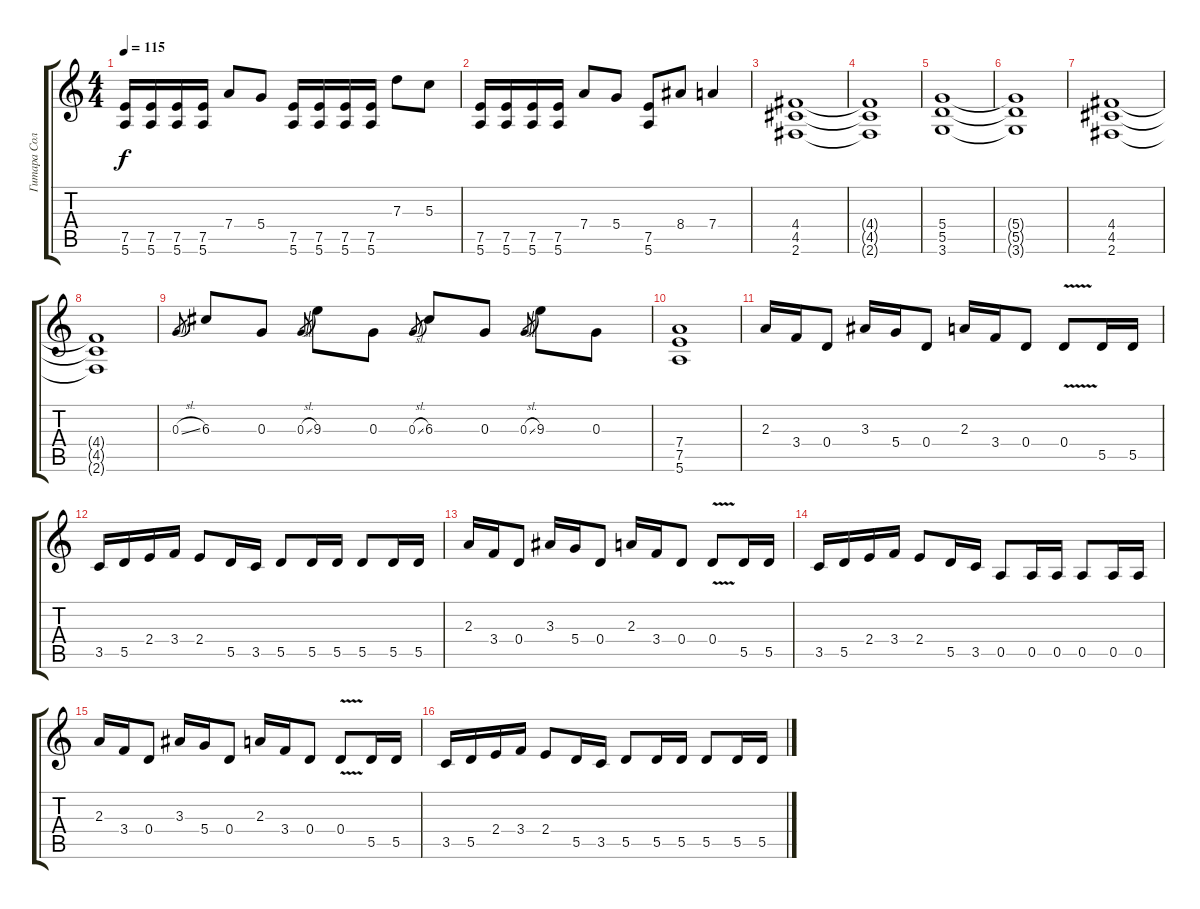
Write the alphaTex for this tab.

\track ("Гитара Соло 2" "Гитара Сол") {instrument overdrivenguitar}
\staff {score tabs}
\tuning (E4 B3 G3 D3 A2 E2) {hide}
\ts (4 4)
\tempo 115
\clef g2
\ks c
(7.5 5.6).16{dy f} (7.5 5.6).16 (7.5 5.6).16 (7.5 5.6).16 7.4.8 5.4.8 (7.5 5.6).16 (7.5 5.6).16 (7.5 5.6).16 (7.5 5.6).16 7.3.8 5.3.8 |
(7.5 5.6).16 (7.5 5.6).16 (7.5 5.6).16 (7.5 5.6).16 7.4.8 5.4.8 (7.5 5.6).8 8.4.8 7.4.4 |
(4.4 4.5 2.6).1 |
(4.4{t} 4.5{t} 2.6{t}).1 |
(5.4 5.5 3.6).1 |
(5.4{t} 5.5{t} 3.6{t}).1 |
(4.4 4.5 2.6).1 |
(4.4{t} 4.5{t} 2.6{t}).1 |
0.3{sl}.8{gr} 6.3.8 0.3.8 0.3{sl}.8{gr} 9.3.8 0.3.8 0.3{sl}.8{gr} 6.3.8 0.3.8 0.3{sl}.8{gr} 9.3.8 0.3.8 |
(7.4 7.5 5.6).1 |
2.3.16 3.4.16 0.4.8 3.3.16 5.4.16 0.4.8 2.3.16 3.4.16 0.4.8 0.4{v}.8 5.5.16 5.5.16 |
3.5.16 5.5.16 2.4.16 3.4.16 2.4.8 5.5.16 3.5.16 5.5.8 5.5.16 5.5.16 5.5.8 5.5.16 5.5.16 |
2.3.16 3.4.16 0.4.8 3.3.16 5.4.16 0.4.8 2.3.16 3.4.16 0.4.8 0.4{v}.8 5.5.16 5.5.16 |
3.5.16 5.5.16 2.4.16 3.4.16 2.4.8 5.5.16 3.5.16 0.5.8 0.5.16 0.5.16 0.5.8 0.5.16 0.5.16 |
2.3.16 3.4.16 0.4.8 3.3.16 5.4.16 0.4.8 2.3.16 3.4.16 0.4.8 0.4{v}.8 5.5.16 5.5.16 |
3.5.16 5.5.16 2.4.16 3.4.16 2.4.8 5.5.16 3.5.16 5.5.8 5.5.16 5.5.16 5.5.8 5.5.16 5.5.16
